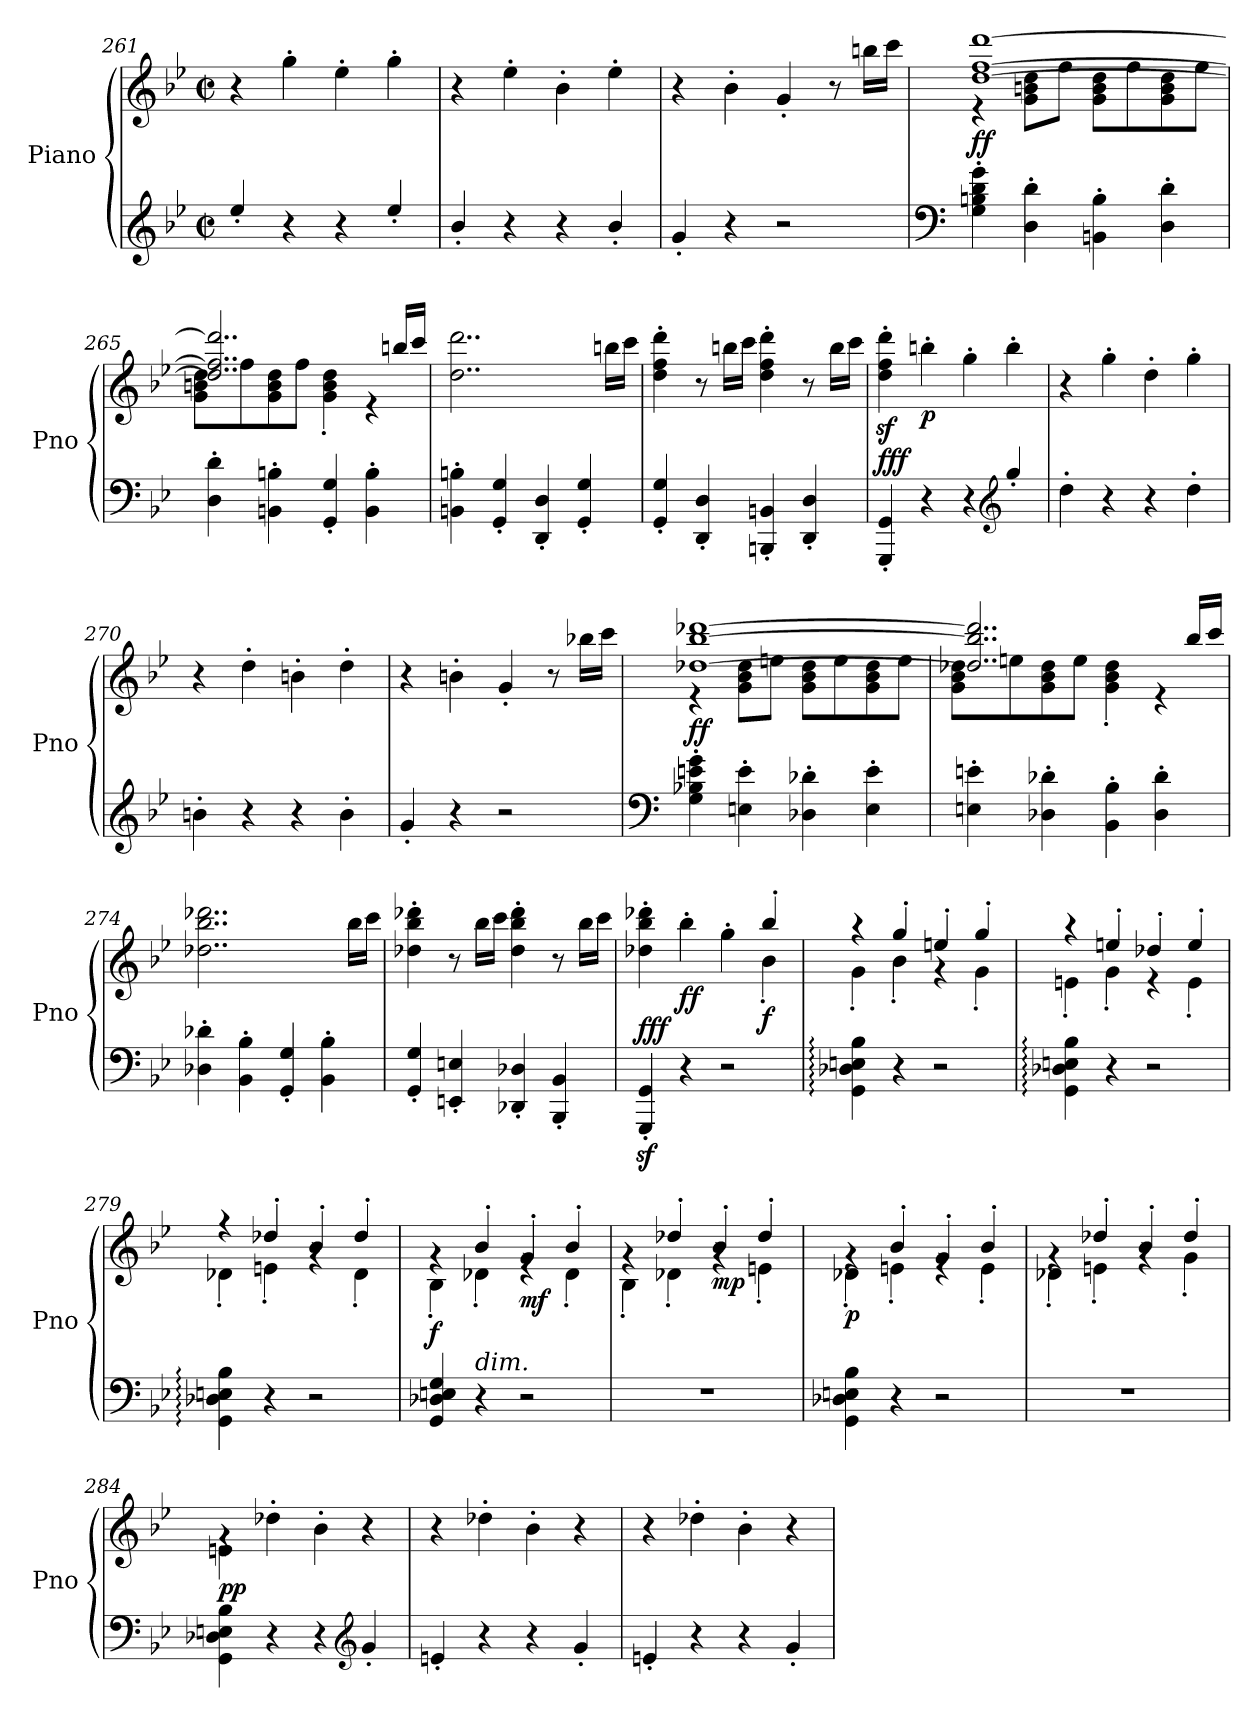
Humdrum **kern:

**kern	**kern	**dynam
*part1	*part1	*part1
*staff2	*staff1	*staff1/2
*I"Piano	*	*
*I'Pno	*	*
*clefG2	*clefG2	*
*k[b-e-]	*k[b-e-]	*
*M4/4	*M4/4	*
*met(c|)	*met(c|)	*
=261	=261	=261
4ee-'/	4r	.
4r	4gg'\	.
4r	4ee-'\	.
4ee-'/	4gg'\	.
=262	=262	=262
4b-'/	4r	.
4r	4ee-'\	.
4r	4b-'\	.
4b-'/	4ee-'\	.
=263	=263	=263
4g'/	4r	.
4r	4b-'\	.
2r	4g'/	.
.	8r	.
.	16bbn\LL	.
.	16ccc\JJ	.
=264	=264	=264
*clefF4	*	*
*	*^	*
!	!	!	!LO:DY:b
4G\' 4Bn\' 4d\' 4g\'	[1dd [1ff [1ddd	4r	ff
4D\' 4d\'	.	8g\ 8bn\ 8dd\L	.
.	.	8ff\J	.
4BBn\' 4B\'	.	8g\ 8b\ 8dd\L	.
.	.	8ff\	.
4D\' 4d\'	.	8g\ 8b\ 8dd\	.
.	.	8ff\J	.
!!LO:LB:g=z	!!
=265	=265	=265	=265
4D\' 4d\'	2..dd/] 2..ff/] 2..ddd/]	8g\ 8bn\ 8dd\L	.
.	.	8ff\	.
4BBn\' 4Bn\'	.	8g\ 8b\ 8dd\	.
.	.	8ff\J	.
4GG/' 4G/'	.	4g\' 4b\' 4dd\'	.
4BB\' 4B\'	.	4r	.
.	16bbn/LL	.	.
.	16ccc/JJ	.	.
*	*v	*v	*
=266	=266	=266
4BBn\' 4Bn\'	2..dd\ 2..ddd\	.
4GG/' 4G/'	.	.
4DD/' 4D/'	.	.
4GG/' 4G/'	.	.
.	16bbn\LL	.
.	16ccc\JJ	.
=267	=267	=267
4GG/' 4G/'	4dd\' 4ff\' 4ddd\'	.
4DD/' 4D/'	8r	.
.	16bbn\LL	.
.	16ccc\JJ	.
4BBBn/' 4BBn/'	4dd\' 4ff\' 4ddd\'	.
4DD/' 4D/'	8r	.
.	16bb\LL	.
.	16ccc\JJ	.
=268	=268	=268
!	!	!LO:DY:a=2
4GGG/' 4GG/'	4dd\z<' 4ff\z<' 4ddd\z<'	fff
!	!	!LO:DY:b
4r	4bbn'\	p
4r	4gg'\	.
*clefG2	*	*
4gg'/	4bb'\	.
=269	=269	=269
4dd'\	4r	.
4r	4gg'\	.
4r	4dd'\	.
4dd'\	4gg'\	.
=270	=270	=270
4bn'\	4r	.
4r	4dd'\	.
4r	4bn'\	.
4b'\	4dd'\	.
!!LO:LB:g=z
=271	=271	=271
4g'/	4r	.
4r	4bn'\	.
2r	4g'/	.
.	8r	.
.	16bb-X\LL	.
.	16ccc\JJ	.
=272	=272	=272
*clefF4	*	*
*	*^	*
!	!	!	!LO:DY:b
4G\' 4B-X\' 4en\' 4g\'	[1dd-X [1bb- [1ddd-X	4r	ff
4En\' 4e\'	.	8g\ 8b-\ 8dd-\L	.
.	.	8een\J	.
4D-X\' 4d-X\'	.	8g\ 8b-\ 8dd-\L	.
.	.	8ee\	.
4E\' 4e\'	.	8g\ 8b-\ 8dd-\	.
.	.	8ee\J	.
=273	=273	=273	=273
4En\' 4en\'	2..dd-/] 2..bb-/] 2..ddd-/]	8g\ 8b-\ 8dd-X\L	.
.	.	8een\	.
4D-X\' 4d-X\'	.	8g\ 8b-\ 8dd-\	.
.	.	8ee\J	.
4BB-\' 4B-\'	.	4g\' 4b-\' 4dd-\'	.
4D-\' 4d-\'	.	4r	.
.	16bb-/LL	.	.
.	16ccc/JJ	.	.
*	*v	*v	*
=274	=274	=274
4D-X\' 4d-X\'	2..dd-X\ 2..bb-\ 2..ddd-X\	.
4BB-\' 4B-\'	.	.
4GG/' 4G/'	.	.
4BB-\' 4B-\'	.	.
.	16bb-\LL	.
.	16ccc\JJ	.
=275	=275	=275
4GG/' 4G/'	4dd-X\' 4bb-\' 4ddd-X\'	.
4EEn/' 4En/'	8r	.
.	16bb-\LL	.
.	16ccc\JJ	.
4DD-X/' 4D-X/'	4dd-\' 4bb-\' 4ddd-\'	.
4BBB-/' 4BB-/'	8r	.
.	16bb-\LL	.
.	16ccc\JJ	.
=276	=276	=276
*	*^	*
!	!	!	!LO:DY:a=2
4GGG/z>' 4GG/z>'	4dd-X\' 4bb-\' 4ddd-X\'	2.reyy	fff
!	!	!	!LO:DY:b
4r	4bb-'\	.	ff
2r	4gg'\	.	.
!	!	!	!LO:DY:b
.	4bb-'/	4b-'\	f
!!LO:PB:g=z	!!
=277	=277	=277	=277
4GG\: 4D-X\: 4En\: 4B-\:	4r	4g'\	.
4r	4gg'/	4b-'\	.
2r	4een'/	4r	.
.	4gg'/	4g'\	.
=278	=278	=278	=278
4GG\: 4D-X\: 4En\: 4B-\:	4r	4en'\	.
4r	4een'/	4g'\	.
2r	4dd-X'/	4r	.
.	4ee'/	4e'\	.
=279	=279	=279	=279
4GG\: 4D-X\: 4En\: 4B-\:	4r	4d-X'\	.
4r	4dd-X'/	4en'\	.
2r	4b-'/	4rg	.
.	4dd-'/	4d-'\	.
=280	=280	=280	=280
!	!	!	!LO:DY:b
4GG/ 4D-X/ 4En/ 4G/	4rg	4B-'\	f
!LO:TX:a:i:t=dim.	!	!	!
4r	4b-'/	4d-X'\	.
!	!	!	!LO:DY:b
2r	4g'/	4re	mf
.	4b-'/	4d-'\	.
=281	=281	=281	=281
1r	4rg	4B-'\	.
.	4dd-X'/	4d-X'\	.
!	!	!	!LO:DY:b
.	4b-'/	4rg	mp
.	4dd-'/	4en'\	.
=282	=282	=282	=282
!	!	!	!LO:DY:b
4GG\ 4D-X\ 4En\ 4B-\	4rg	4d-X'\	p
4r	4b-'/	4en'\	.
2r	4g'/	4re	.
.	4b-'/	4e'\	.
=283	=283	=283	=283
1r	4rg	4d-X'\	.
.	4dd-X'/	4en'\	.
.	4b-'/	4rg	.
.	4dd-'/	4g'\	.
!!LO:LB:g=z	!!
=284	=284	=284	=284
!	!	!	!LO:DY:a=2
4GG\ 4D-X\ 4En\ 4B-\	4rg	4en\	pp
4r	4dd-X'\	4ryy	.
4r	4b-'\	2rgyy	.
*clefG2	*	*	*
4g'/	4r	.	.
*	*v	*v	*
=285	=285	=285
4en'/	4r	.
4r	4dd-X'\	.
4r	4b-'\	.
4g'/	4r	.
=286	=286	=286
4en'/	4r	.
4r	4dd-X'\	.
4r	4b-'\	.
4g'/	4r	.
=	=	=
*-	*-	*-
